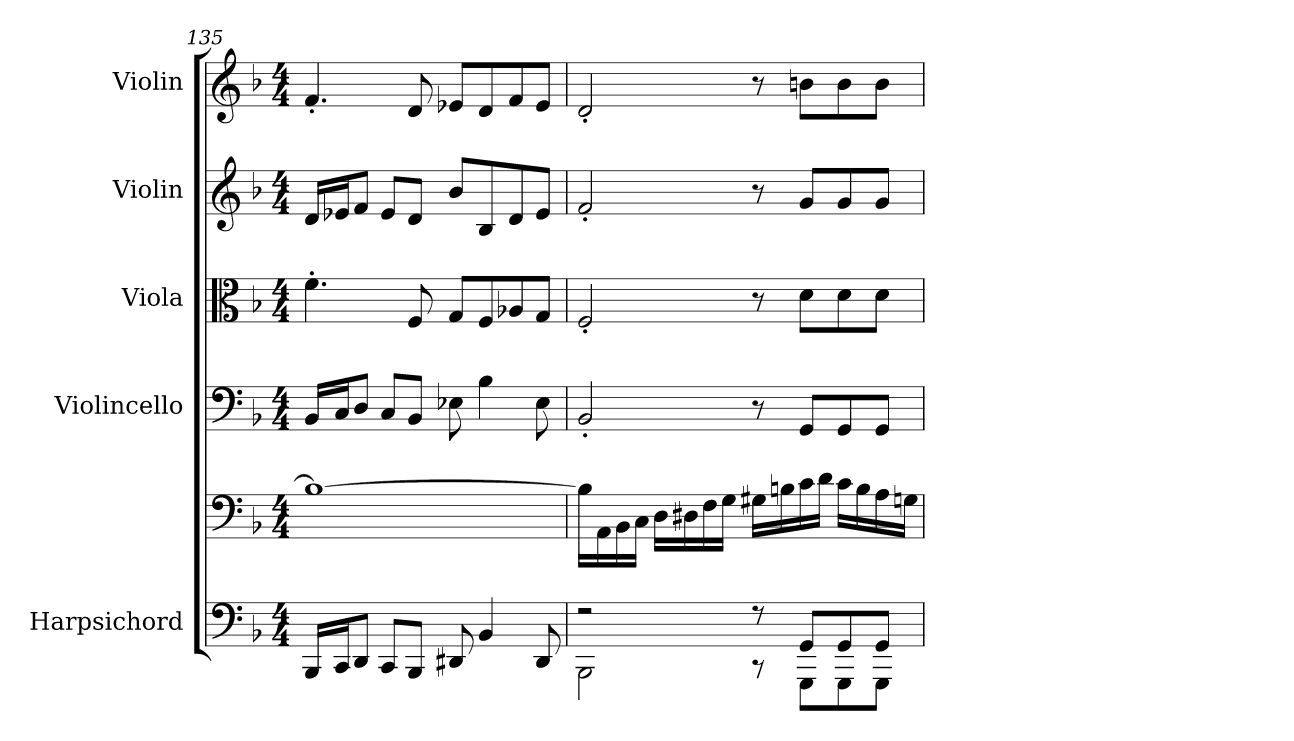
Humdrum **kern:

**kern	**kern	**kern	**kern	**kern	**kern
*part5	*part5	*part4	*part3	*part2	*part1
*staff6	*staff5	*staff4	*staff3	*staff2	*staff1
*I"Harpsichord	*	*I"Violincello	*I"Viola	*I"Violin	*I"Violin
*I'Hpschd	*	*I'Vc	*I'Vla	*I'Vln	*I'Vln
*clefF4	*clefF4	*clefF4	*clefC3	*clefG2	*clefG2
*k[b-]	*k[b-]	*k[b-]	*k[b-]	*k[b-]	*k[b-]
*M4/4	*M4/4	*M4/4	*M4/4	*M4/4	*M4/4
=135	=135	=135	=135	=135	=135
16BBB-/LL	1B-_	16BB-/LL	4.f'\	16d/LL	4.f'/
16CC/J	.	16C/J	.	16e-X/J	.
8DD/J	.	8D/J	.	8f/J	.
8CC/L	.	8C/L	.	8e-/L	.
8BBB-/J	.	8BB-/J	8F/	8d/J	8d/
8DD#X/	.	8E-X\	8G/L	8b-/L	8e-X/L
4BB-/	.	4B-\	8F/	8B-/	8d/
.	.	.	8A-X/	8d/	8f/
8DD#/	.	8E-\	8G/J	8e-/J	8e-/J
!!LO:PB:g=z
=136	=136	=136	=136	=136	=136
*^	*	*	*	*	*
2r	2BBB-\	16B-\LL]	2BB-'/	2F'/	2f'/	2d'/
.	.	16AA\	.	.	.	.
.	.	16BB-\	.	.	.	.
.	.	16C\JJ	.	.	.	.
.	.	16D\LL	.	.	.	.
.	.	16D#X\	.	.	.	.
.	.	16F\	.	.	.	.
.	.	16G\JJ	.	.	.	.
8r	8r	16G#X\LL	8r	8r	8r	8r
.	.	16Bn\	.	.	.	.
8GG/L	8GGG\L	16c\	8GG/L	8d\L	8g/L	8bn\L
.	.	16d\JJ	.	.	.	.
8GG/	8GGG\	16c\LL	8GG/	8d\	8g/	8b\
.	.	16B\	.	.	.	.
8GG/J	8GGG\J	16A\	8GG/J	8d\J	8g/J	8b\J
.	.	16Gn\JJ	.	.	.	.
*v	*v	*	*	*	*	*
=	=	=	=	=	=
*-	*-	*-	*-	*-	*-
